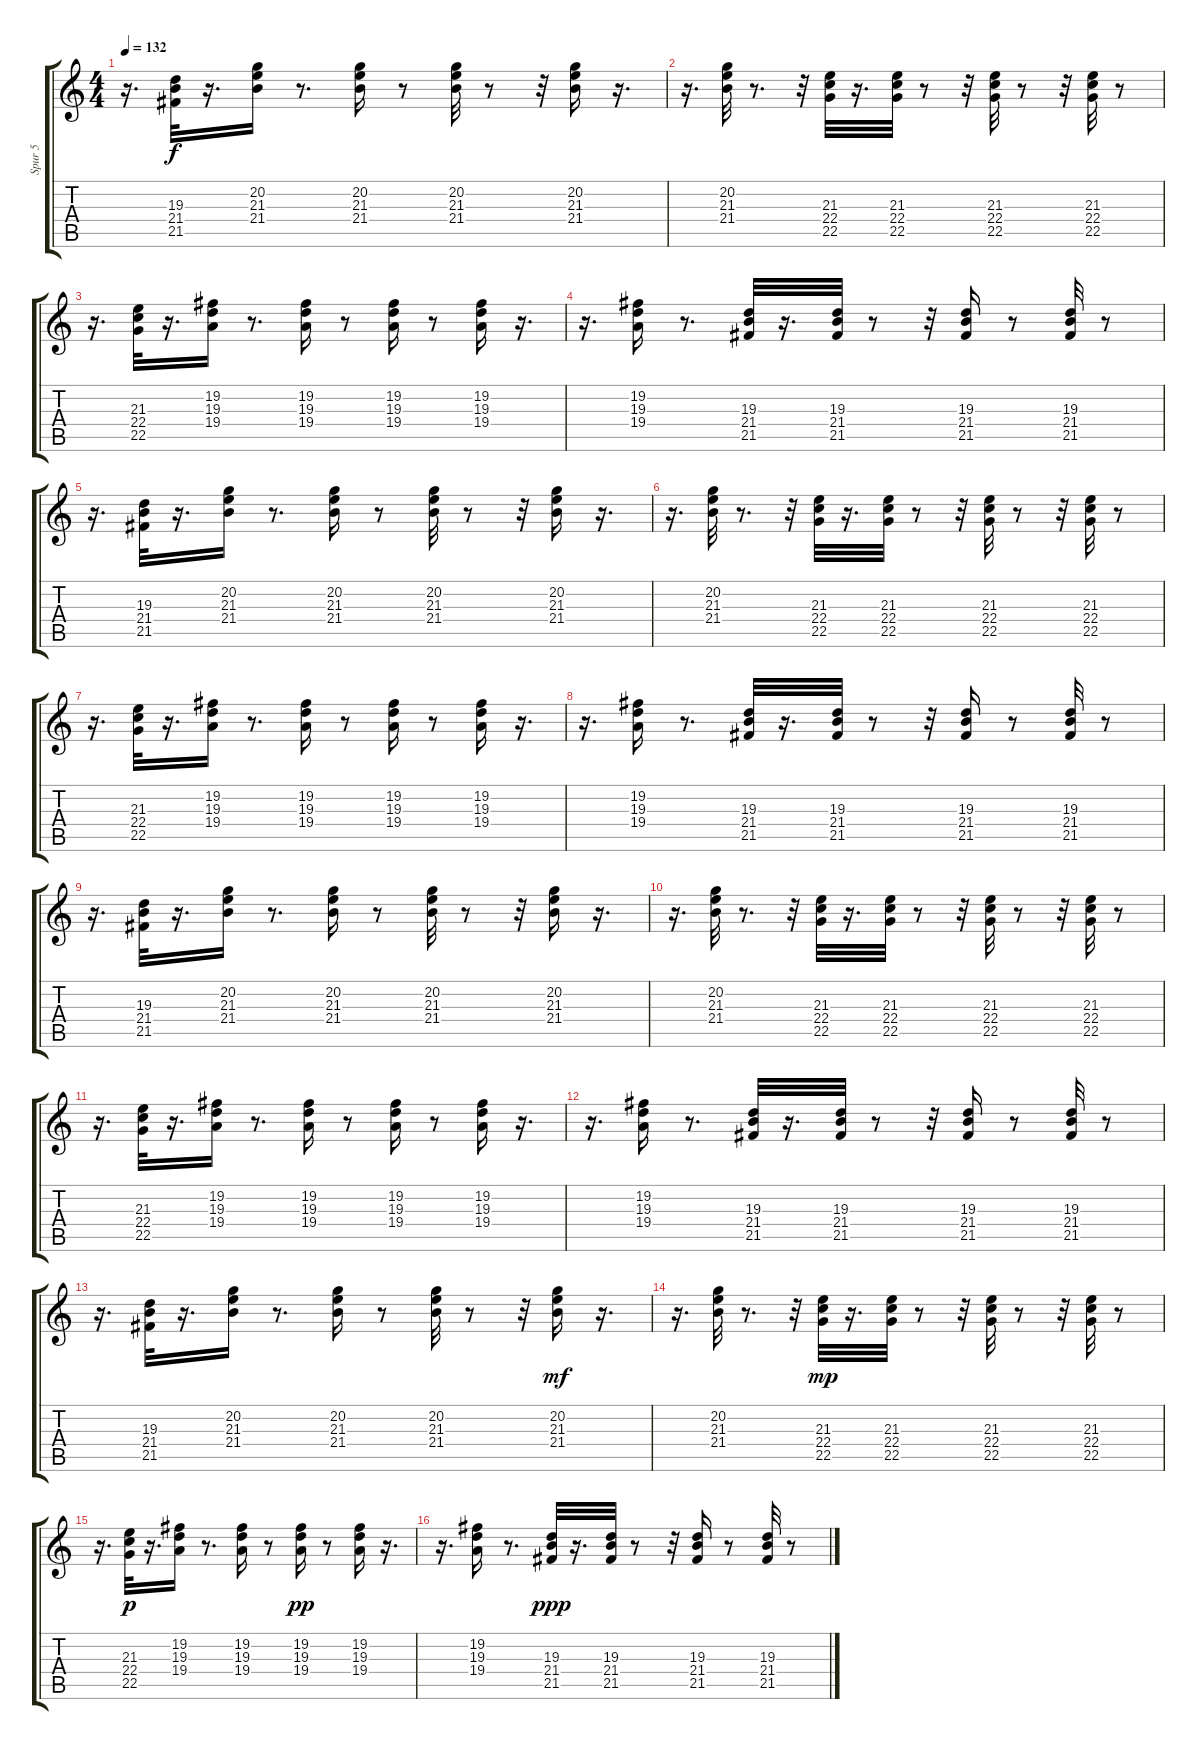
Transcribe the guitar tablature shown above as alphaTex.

\track ("Spur 5" "Spur 5") {instrument lead1square}
\staff {score tabs}
\tuning (E4 B3 G3 D3 A2 E2) {hide}
\ts (4 4)
\tempo 132
\clef g2
\ks c
r.16{d dy f} (19.3 21.4 21.5).32 r.16{d} (20.2 21.3 21.4).16 r.8{d} (20.2 21.3 21.4).16 r.8 (20.2 21.3 21.4).32 r.8 r.32 (20.2 21.3 21.4).16 r.16{d} |
r.16{d} (20.2 21.3 21.4).32 r.8{d} r.32 (21.3 22.4 22.5).32 r.16{d} (21.3 22.4 22.5).32 r.8 r.32 (21.3 22.4 22.5).32 r.8 r.32 (21.3 22.4 22.5).32 r.8 |
r.16{d} (21.3 22.4 22.5).32 r.16{d} (19.2 19.3 19.4).16 r.8{d} (19.2 19.3 19.4).16 r.8 (19.2 19.3 19.4).16 r.8 (19.2 19.3 19.4).16 r.16{d} |
r.16{d} (19.2 19.3 19.4).16 r.8{d} (19.3 21.4 21.5).32 r.16{d} (19.3 21.4 21.5).32 r.8 r.32 (19.3 21.4 21.5).16 r.8 (19.3 21.4 21.5).32 r.8 |
r.16{d} (19.3 21.4 21.5).32 r.16{d} (20.2 21.3 21.4).16 r.8{d} (20.2 21.3 21.4).16 r.8 (20.2 21.3 21.4).32 r.8 r.32 (20.2 21.3 21.4).16 r.16{d} |
r.16{d} (20.2 21.3 21.4).32 r.8{d} r.32 (21.3 22.4 22.5).32 r.16{d} (21.3 22.4 22.5).32 r.8 r.32 (21.3 22.4 22.5).32 r.8 r.32 (21.3 22.4 22.5).32 r.8 |
r.16{d} (21.3 22.4 22.5).32 r.16{d} (19.2 19.3 19.4).16 r.8{d} (19.2 19.3 19.4).16 r.8 (19.2 19.3 19.4).16 r.8 (19.2 19.3 19.4).16 r.16{d} |
r.16{d} (19.2 19.3 19.4).16 r.8{d} (19.3 21.4 21.5).32 r.16{d} (19.3 21.4 21.5).32 r.8 r.32 (19.3 21.4 21.5).16 r.8 (19.3 21.4 21.5).32 r.8 |
r.16{d} (19.3 21.4 21.5).32 r.16{d} (20.2 21.3 21.4).16 r.8{d} (20.2 21.3 21.4).16 r.8 (20.2 21.3 21.4).32 r.8 r.32 (20.2 21.3 21.4).16 r.16{d} |
r.16{d} (20.2 21.3 21.4).32 r.8{d} r.32 (21.3 22.4 22.5).32 r.16{d} (21.3 22.4 22.5).32 r.8 r.32 (21.3 22.4 22.5).32 r.8 r.32 (21.3 22.4 22.5).32 r.8 |
r.16{d} (21.3 22.4 22.5).32 r.16{d} (19.2 19.3 19.4).16 r.8{d} (19.2 19.3 19.4).16 r.8 (19.2 19.3 19.4).16 r.8 (19.2 19.3 19.4).16 r.16{d} |
r.16{d} (19.2 19.3 19.4).16 r.8{d} (19.3 21.4 21.5).32 r.16{d} (19.3 21.4 21.5).32 r.8 r.32 (19.3 21.4 21.5).16 r.8 (19.3 21.4 21.5).32 r.8 |
r.16{d} (19.3 21.4 21.5).32 r.16{d} (20.2 21.3 21.4).16 r.8{d} (20.2 21.3 21.4).16 r.8 (20.2 21.3 21.4).32 r.8 r.32 (20.2 21.3 21.4).16{dy mf} r.16{d} |
r.16{d} (20.2 21.3 21.4).32 r.8{d} r.32 (21.3 22.4 22.5).32{dy mp} r.16{d} (21.3 22.4 22.5).32 r.8 r.32 (21.3 22.4 22.5).32 r.8 r.32 (21.3 22.4 22.5).32 r.8 |
r.16{d} (21.3 22.4 22.5).32{dy p} r.16{d} (19.2 19.3 19.4).16 r.8{d} (19.2 19.3 19.4).16 r.8 (19.2 19.3 19.4).16{dy pp} r.8 (19.2 19.3 19.4).16 r.16{d} |
r.16{d} (19.2 19.3 19.4).16 r.8{d} (19.3 21.4 21.5).32{dy ppp} r.16{d} (19.3 21.4 21.5).32 r.8 r.32 (19.3 21.4 21.5).16 r.8 (19.3 21.4 21.5).32 r.8
